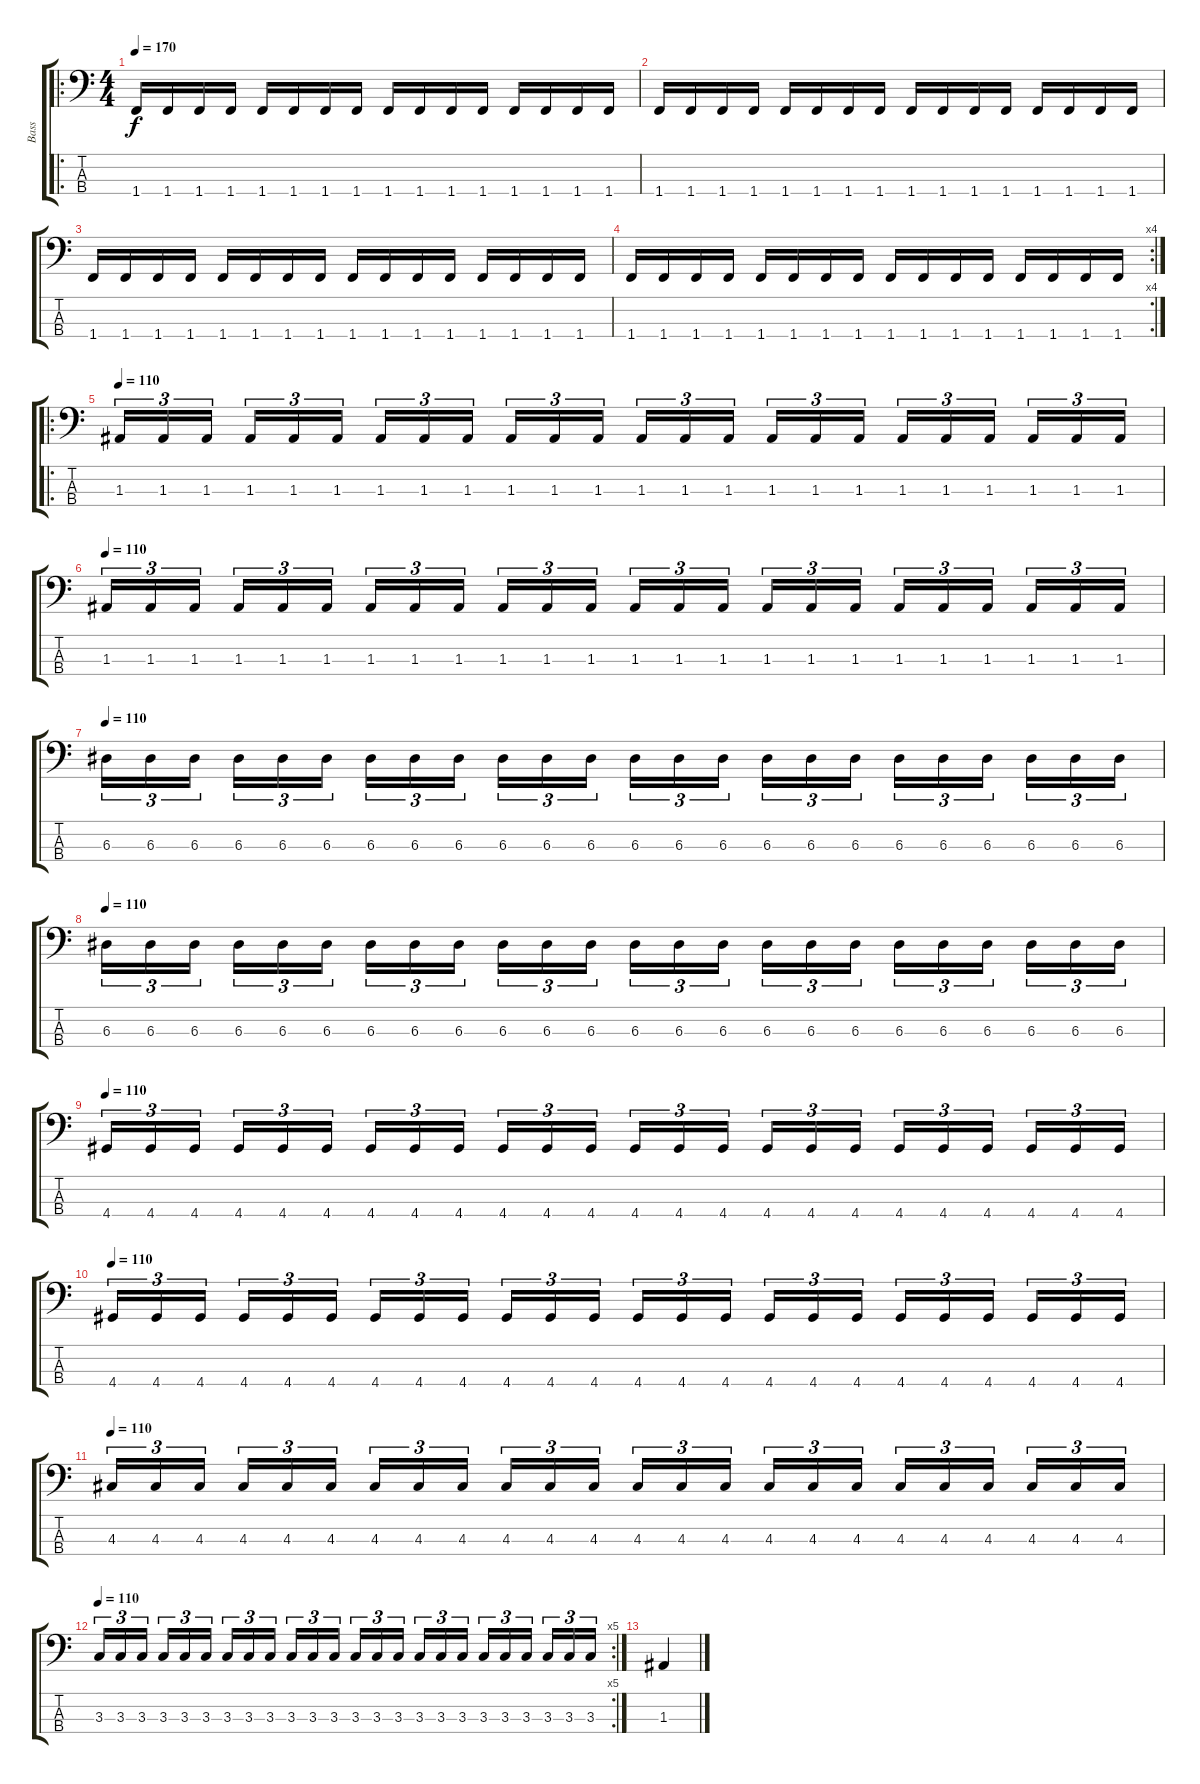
\track ("Bass" "Bass") {instrument electricbasspick}
\staff {score tabs}
\tuning (G2 D2 A1 E1) {hide}
\ro
\ts (4 4)
\tempo 170
\clef f4
\ks c
1.4.16{dy f} 1.4.16 1.4.16 1.4.16 1.4.16 1.4.16 1.4.16 1.4.16 1.4.16 1.4.16 1.4.16 1.4.16 1.4.16 1.4.16 1.4.16 1.4.16 |
1.4.16 1.4.16 1.4.16 1.4.16 1.4.16 1.4.16 1.4.16 1.4.16 1.4.16 1.4.16 1.4.16 1.4.16 1.4.16 1.4.16 1.4.16 1.4.16 |
1.4.16 1.4.16 1.4.16 1.4.16 1.4.16 1.4.16 1.4.16 1.4.16 1.4.16 1.4.16 1.4.16 1.4.16 1.4.16 1.4.16 1.4.16 1.4.16 |
\rc 4
1.4.16 1.4.16 1.4.16 1.4.16 1.4.16 1.4.16 1.4.16 1.4.16 1.4.16 1.4.16 1.4.16 1.4.16 1.4.16 1.4.16 1.4.16 1.4.16 |
\ro
\tempo 180
\tempo 100
\tempo 110
1.3.16{tu (3 2)} 1.3.16{tu (3 2)} 1.3.16{tu (3 2) beam splitsecondary} 1.3.16{tu (3 2)} 1.3.16{tu (3 2)} 1.3.16{tu (3 2)} 1.3.16{tu (3 2)} 1.3.16{tu (3 2)} 1.3.16{tu (3 2) beam splitsecondary} 1.3.16{tu (3 2)} 1.3.16{tu (3 2)} 1.3.16{tu (3 2)} 1.3.16{tu (3 2)} 1.3.16{tu (3 2)} 1.3.16{tu (3 2) beam splitsecondary} 1.3.16{tu (3 2)} 1.3.16{tu (3 2)} 1.3.16{tu (3 2)} 1.3.16{tu (3 2)} 1.3.16{tu (3 2)} 1.3.16{tu (3 2) beam splitsecondary} 1.3.16{tu (3 2)} 1.3.16{tu (3 2)} 1.3.16{tu (3 2)} |
\tempo 100
\tempo 110
1.3.16{tu (3 2)} 1.3.16{tu (3 2)} 1.3.16{tu (3 2) beam splitsecondary} 1.3.16{tu (3 2)} 1.3.16{tu (3 2)} 1.3.16{tu (3 2)} 1.3.16{tu (3 2)} 1.3.16{tu (3 2)} 1.3.16{tu (3 2) beam splitsecondary} 1.3.16{tu (3 2)} 1.3.16{tu (3 2)} 1.3.16{tu (3 2)} 1.3.16{tu (3 2)} 1.3.16{tu (3 2)} 1.3.16{tu (3 2) beam splitsecondary} 1.3.16{tu (3 2)} 1.3.16{tu (3 2)} 1.3.16{tu (3 2)} 1.3.16{tu (3 2)} 1.3.16{tu (3 2)} 1.3.16{tu (3 2) beam splitsecondary} 1.3.16{tu (3 2)} 1.3.16{tu (3 2)} 1.3.16{tu (3 2)} |
\tempo 110
6.3.16{tu (3 2)} 6.3.16{tu (3 2)} 6.3.16{tu (3 2) beam splitsecondary} 6.3.16{tu (3 2)} 6.3.16{tu (3 2)} 6.3.16{tu (3 2)} 6.3.16{tu (3 2)} 6.3.16{tu (3 2)} 6.3.16{tu (3 2) beam splitsecondary} 6.3.16{tu (3 2)} 6.3.16{tu (3 2)} 6.3.16{tu (3 2)} 6.3.16{tu (3 2)} 6.3.16{tu (3 2)} 6.3.16{tu (3 2) beam splitsecondary} 6.3.16{tu (3 2)} 6.3.16{tu (3 2)} 6.3.16{tu (3 2)} 6.3.16{tu (3 2)} 6.3.16{tu (3 2)} 6.3.16{tu (3 2) beam splitsecondary} 6.3.16{tu (3 2)} 6.3.16{tu (3 2)} 6.3.16{tu (3 2)} |
\tempo 110
6.3.16{tu (3 2)} 6.3.16{tu (3 2)} 6.3.16{tu (3 2) beam splitsecondary} 6.3.16{tu (3 2)} 6.3.16{tu (3 2)} 6.3.16{tu (3 2)} 6.3.16{tu (3 2)} 6.3.16{tu (3 2)} 6.3.16{tu (3 2) beam splitsecondary} 6.3.16{tu (3 2)} 6.3.16{tu (3 2)} 6.3.16{tu (3 2)} 6.3.16{tu (3 2)} 6.3.16{tu (3 2)} 6.3.16{tu (3 2) beam splitsecondary} 6.3.16{tu (3 2)} 6.3.16{tu (3 2)} 6.3.16{tu (3 2)} 6.3.16{tu (3 2)} 6.3.16{tu (3 2)} 6.3.16{tu (3 2) beam splitsecondary} 6.3.16{tu (3 2)} 6.3.16{tu (3 2)} 6.3.16{tu (3 2)} |
\tempo 110
4.4.16{tu (3 2)} 4.4.16{tu (3 2)} 4.4.16{tu (3 2) beam splitsecondary} 4.4.16{tu (3 2)} 4.4.16{tu (3 2)} 4.4.16{tu (3 2)} 4.4.16{tu (3 2)} 4.4.16{tu (3 2)} 4.4.16{tu (3 2) beam splitsecondary} 4.4.16{tu (3 2)} 4.4.16{tu (3 2)} 4.4.16{tu (3 2)} 4.4.16{tu (3 2)} 4.4.16{tu (3 2)} 4.4.16{tu (3 2) beam splitsecondary} 4.4.16{tu (3 2)} 4.4.16{tu (3 2)} 4.4.16{tu (3 2)} 4.4.16{tu (3 2)} 4.4.16{tu (3 2)} 4.4.16{tu (3 2) beam splitsecondary} 4.4.16{tu (3 2)} 4.4.16{tu (3 2)} 4.4.16{tu (3 2)} |
\tempo 110
4.4.16{tu (3 2)} 4.4.16{tu (3 2)} 4.4.16{tu (3 2) beam splitsecondary} 4.4.16{tu (3 2)} 4.4.16{tu (3 2)} 4.4.16{tu (3 2)} 4.4.16{tu (3 2)} 4.4.16{tu (3 2)} 4.4.16{tu (3 2) beam splitsecondary} 4.4.16{tu (3 2)} 4.4.16{tu (3 2)} 4.4.16{tu (3 2)} 4.4.16{tu (3 2)} 4.4.16{tu (3 2)} 4.4.16{tu (3 2) beam splitsecondary} 4.4.16{tu (3 2)} 4.4.16{tu (3 2)} 4.4.16{tu (3 2)} 4.4.16{tu (3 2)} 4.4.16{tu (3 2)} 4.4.16{tu (3 2) beam splitsecondary} 4.4.16{tu (3 2)} 4.4.16{tu (3 2)} 4.4.16{tu (3 2)} |
\tempo 110
4.3.16{tu (3 2)} 4.3.16{tu (3 2)} 4.3.16{tu (3 2) beam splitsecondary} 4.3.16{tu (3 2)} 4.3.16{tu (3 2)} 4.3.16{tu (3 2)} 4.3.16{tu (3 2)} 4.3.16{tu (3 2)} 4.3.16{tu (3 2) beam splitsecondary} 4.3.16{tu (3 2)} 4.3.16{tu (3 2)} 4.3.16{tu (3 2)} 4.3.16{tu (3 2)} 4.3.16{tu (3 2)} 4.3.16{tu (3 2) beam splitsecondary} 4.3.16{tu (3 2)} 4.3.16{tu (3 2)} 4.3.16{tu (3 2)} 4.3.16{tu (3 2)} 4.3.16{tu (3 2)} 4.3.16{tu (3 2) beam splitsecondary} 4.3.16{tu (3 2)} 4.3.16{tu (3 2)} 4.3.16{tu (3 2)} |
\rc 5
\tempo 110
3.3.16{tu (3 2)} 3.3.16{tu (3 2)} 3.3.16{tu (3 2) beam splitsecondary} 3.3.16{tu (3 2)} 3.3.16{tu (3 2)} 3.3.16{tu (3 2)} 3.3.16{tu (3 2)} 3.3.16{tu (3 2)} 3.3.16{tu (3 2) beam splitsecondary} 3.3.16{tu (3 2)} 3.3.16{tu (3 2)} 3.3.16{tu (3 2)} 3.3.16{tu (3 2)} 3.3.16{tu (3 2)} 3.3.16{tu (3 2) beam splitsecondary} 3.3.16{tu (3 2)} 3.3.16{tu (3 2)} 3.3.16{tu (3 2)} 3.3.16{tu (3 2)} 3.3.16{tu (3 2)} 3.3.16{tu (3 2) beam splitsecondary} 3.3.16{tu (3 2)} 3.3.16{tu (3 2)} 3.3.16{tu (3 2)} |
1.3.4
